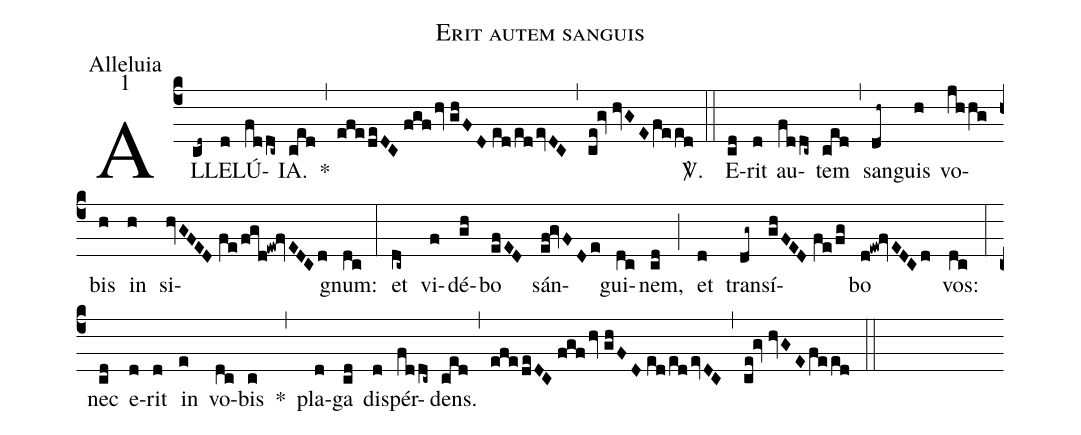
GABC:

name:Erit autem sanguis;
office-part:Alleluia;
mode:1;
%%
(c4) AL(cd~)LE(d)LÚ(fddc~)IA.(ced) *(,) (efe/deDC//fgfhv//ghFD//ed/ed/evDC) (,) (ce!gv//hvGE/feed) <sp>V/</sp>.(::) E(cd)rit(d) au(fddc~)tem(ced) (,) san(dh~)guis(h) vo(jhhg)bis(h) in(h) si(hvGFED//fe/fgd!ew!fvEDCd)gnum:(dc) (:) et(dc~) vi(f)dé(gh)bo(efED) sán(ef!gvFDe)gui(dc)nem,(cd) (;) et(d) tran(dg~)sí(ghFED//fe/fg)bo(d!ew!fvEDCd) vos:(dc) (:) nec(cd) e(d)rit(d) in(e) vo(dc)bis(c) *(,) pla(d)ga(cd) di(d)spér(fddc~)dens.(ced) (,) (efe/deDC//fgfhv//ghFD//ed/ed/evDC) (,) (ce!gv//hvGEfeed) (::)
